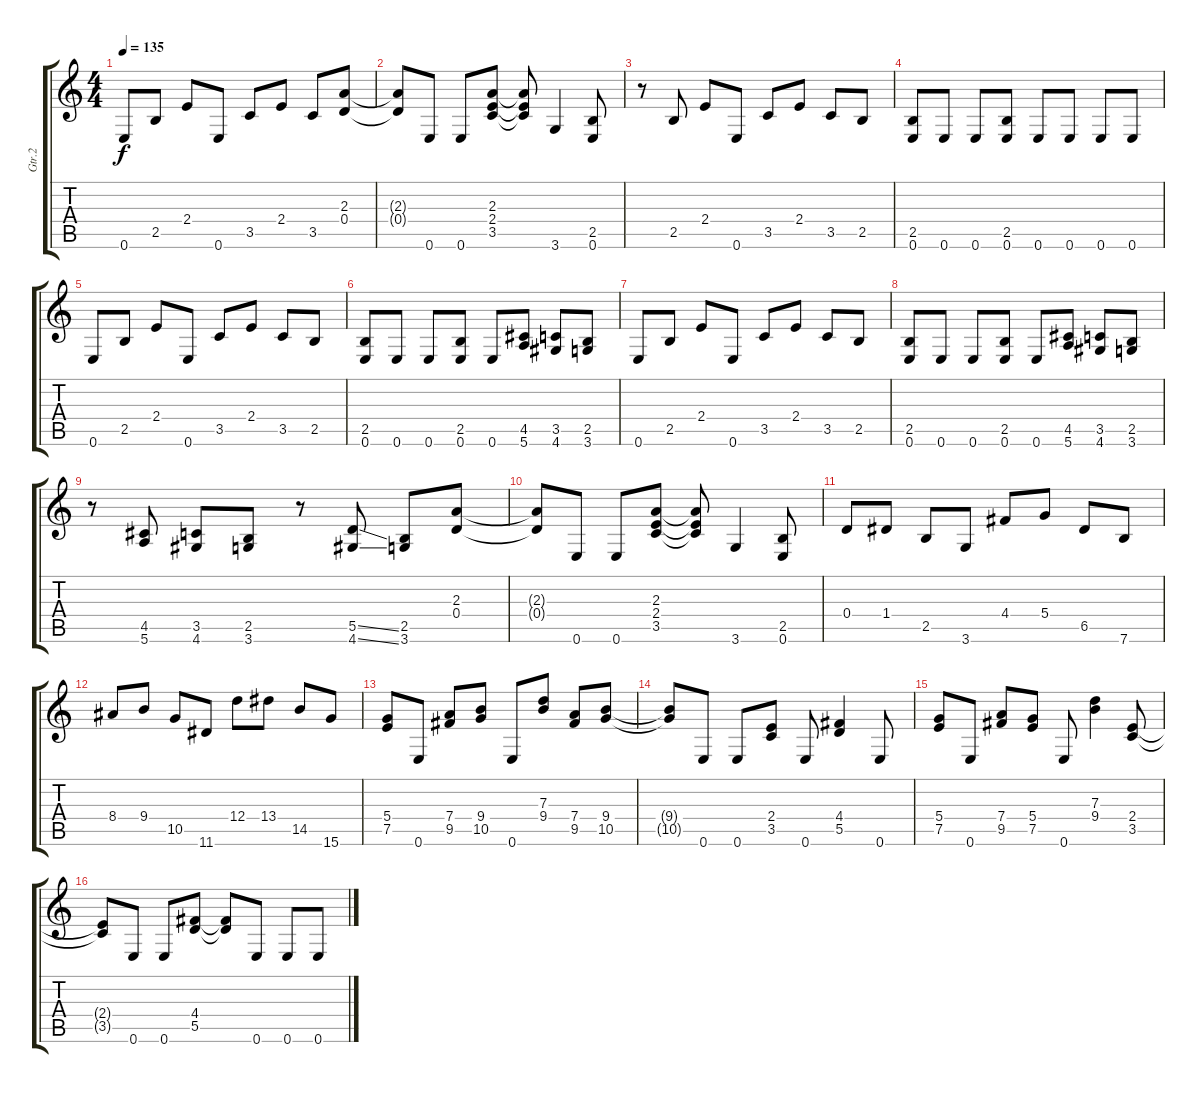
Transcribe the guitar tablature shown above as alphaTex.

\track ("Gtr.2" "Gtr.2") {instrument distortionguitar}
\staff {score tabs}
\tuning (E4 B3 G3 D3 A2 E2) {hide}
\ts (4 4)
\tempo 135
\clef g2
\ks c
0.6.8{dy f} 2.5.8 2.4.8 0.6.8 3.5.8 2.4.8 3.5.8 (2.3 0.4).8 |
(2.3{t} 0.4{t}).8 0.6.8 0.6.8 (2.3 2.4 3.5).8 (2.3{t} 2.4{t} 3.5{t}).8 3.6.4 (2.5 0.6).8 |
r.8 2.5.8 2.4.8 0.6.8 3.5.8 2.4.8 3.5.8 2.5.8 |
(2.5 0.6).8 0.6.8 0.6.8 (2.5 0.6).8 0.6.8 0.6.8 0.6.8 0.6.8 |
0.6.8 2.5.8 2.4.8 0.6.8 3.5.8 2.4.8 3.5.8 2.5.8 |
(2.5 0.6).8 0.6.8 0.6.8 (2.5 0.6).8 0.6.8 (4.5 5.6).8 (3.5 4.6).8 (2.5 3.6).8 |
0.6.8 2.5.8 2.4.8 0.6.8 3.5.8 2.4.8 3.5.8 2.5.8 |
(2.5 0.6).8 0.6.8 0.6.8 (2.5 0.6).8 0.6.8 (4.5 5.6).8 (3.5 4.6).8 (2.5 3.6).8 |
r.8 (4.5 5.6).8 (3.5 4.6).8 (2.5 3.6).8 r.8 (5.5{ss} 4.6{ss}).8 (2.5 3.6).8 (2.3 0.4).8 |
(2.3{t} 0.4{t}).8 0.6.8 0.6.8 (2.3 2.4 3.5).8 (2.3{t} 2.4{t} 3.5{t}).8 3.6.4 (2.5 0.6).8 |
0.4.8 1.4.8 2.5.8 3.6.8 4.4.8 5.4.8 6.5.8 7.6.8 |
8.4.8 9.4.8 10.5.8 11.6.8 12.4.8 13.4.8 14.5.8 15.6.8 |
(5.4 7.5).8 0.6.8 (7.4 9.5).8 (9.4 10.5).8 0.6.8 (7.3 9.4).8 (7.4 9.5).8 (9.4 10.5).8 |
(9.4{t} 10.5{t}).8 0.6.8 0.6.8 (2.4 3.5).8 0.6.8 (4.4 5.5).4 0.6.8 |
(5.4 7.5).8 0.6.8 (7.4 9.5).8 (5.4 7.5).8 0.6.8 (7.3 9.4).4 (2.4 3.5).8 |
(2.4{t} 3.5{t}).8 0.6.8 0.6.8 (4.4 5.5).8 (4.4{t} 5.5{t}).8 0.6.8 0.6.8 0.6.8
